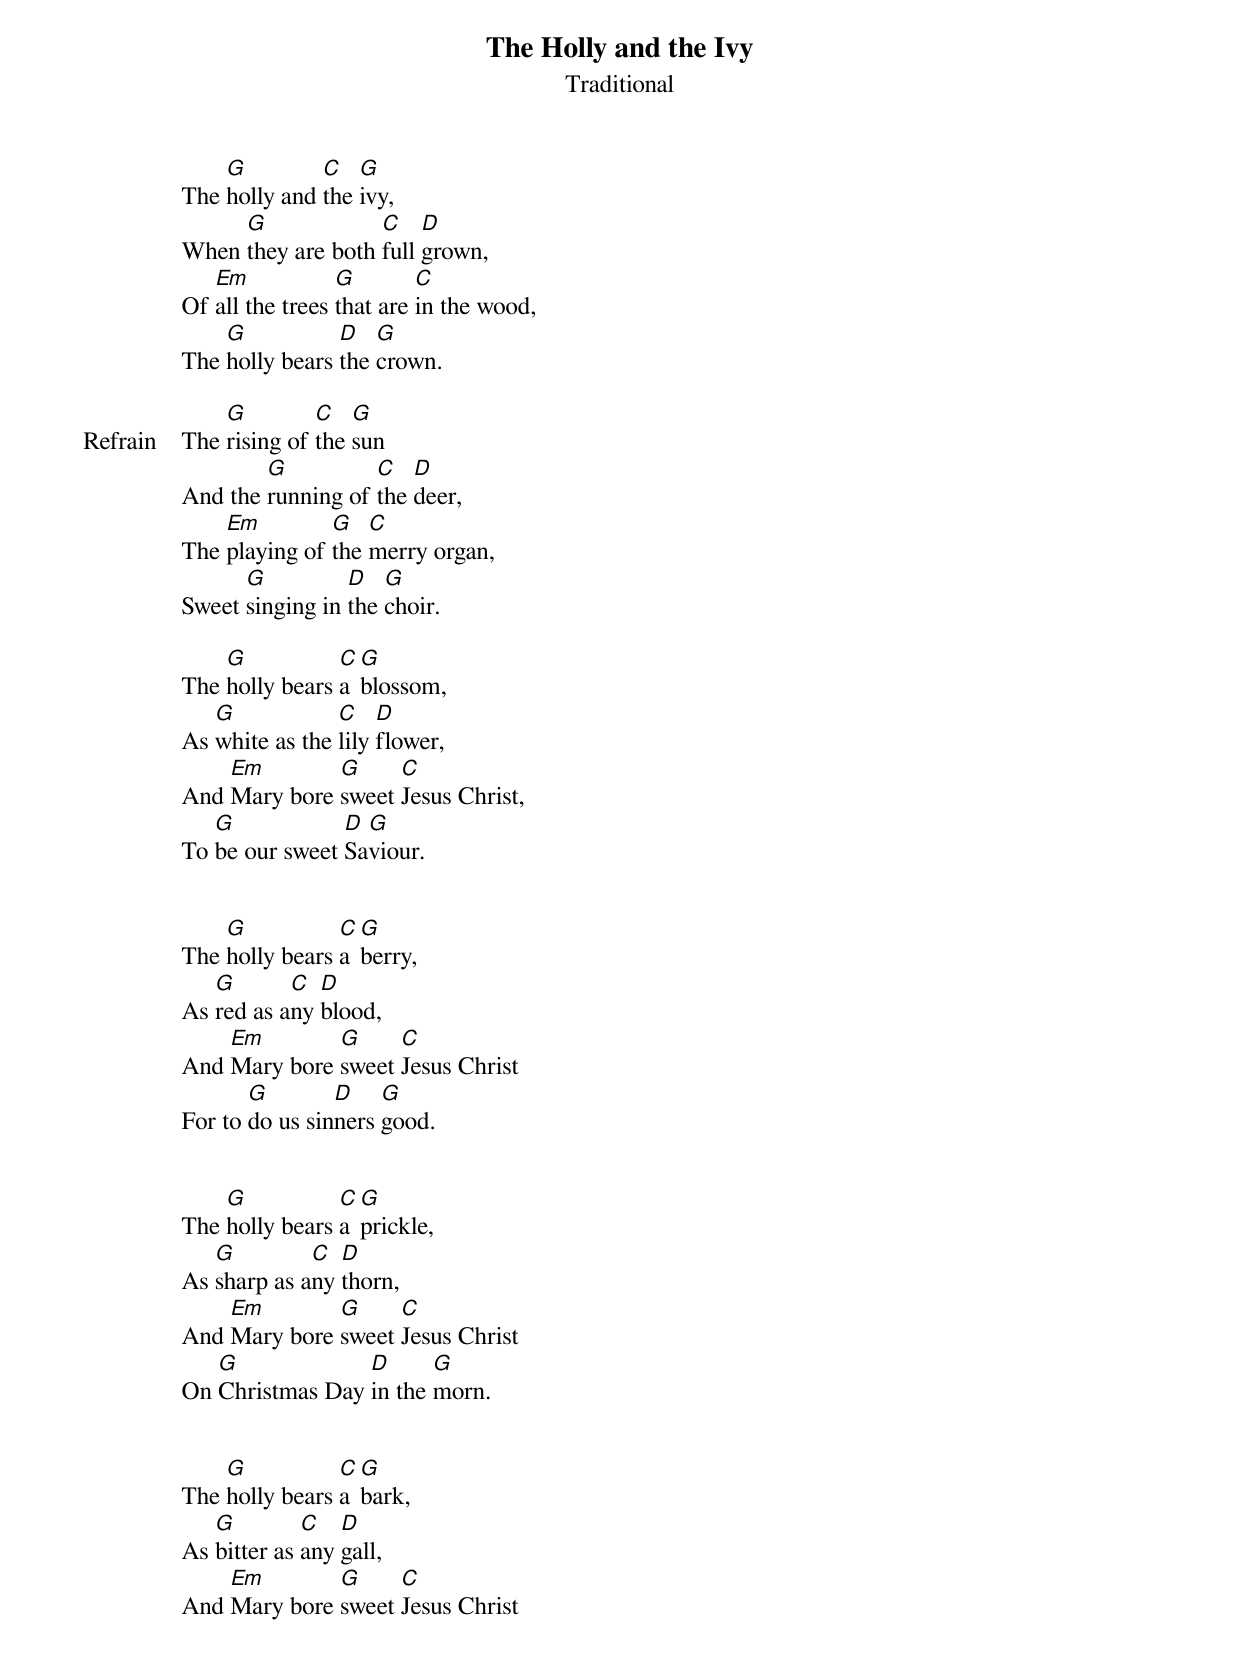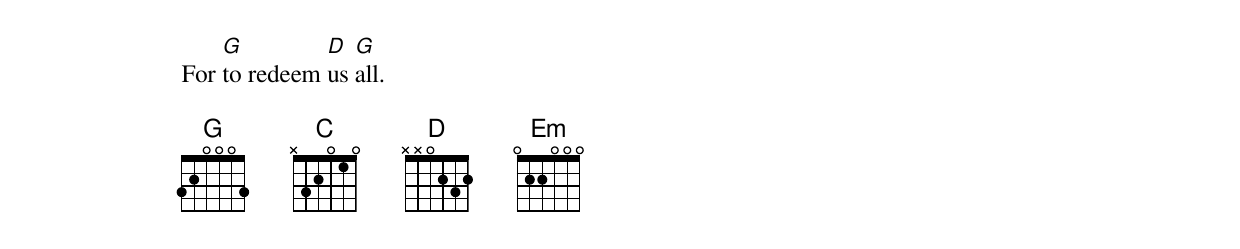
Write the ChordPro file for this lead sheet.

{define: G base-fret 1 frets 3 2 0 0 0 3}
{define: C base-fret 1 frets x 3 2 0 1 0}
{define: D base-fret 1 frets x x 0 2 3 2}
{define: Em base-fret 1 frets 0 2 2 0 0 0}
{title: The Holly and the Ivy}
{subtitle: Traditional}

{start_of_verse}
The [G]holly and [C]the [G]ivy,
When [G]they are both [C]full [D]grown,
Of [Em]all the trees [G]that are [C]in the wood,
The [G]holly bears [D]the [G]crown.
{end_of_verse}

{start_of_verse: Refrain}
The [G]rising of [C]the [G]sun
And the [G]running of [C]the [D]deer,
The [Em]playing of [G]the [C]merry organ,
Sweet [G]singing in [D]the [G]choir.
{end_of_verse}

{start_of_verse}
The [G]holly bears [C]a [G]blossom,
As [G]white as the [C]lily [D]flower,
And [Em]Mary bore [G]sweet [C]Jesus Christ,
To [G]be our sweet [D]Sa[G]viour.
{end_of_verse}

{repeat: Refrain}

{start_of_verse}
The [G]holly bears [C]a [G]berry,
As [G]red as a[C]ny [D]blood,
And [Em]Mary bore [G]sweet [C]Jesus Christ
For to [G]do us sin[D]ners [G]good.
{end_of_verse}

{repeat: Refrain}

{start_of_verse}
The [G]holly bears [C]a [G]prickle,
As [G]sharp as a[C]ny [D]thorn,
And [Em]Mary bore [G]sweet [C]Jesus Christ
On [G]Christmas Day [D]in the [G]morn.
{end_of_verse}

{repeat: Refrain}

{start_of_verse}
The [G]holly bears [C]a [G]bark,
As [G]bitter as [C]any [D]gall,
And [Em]Mary bore [G]sweet [C]Jesus Christ
For [G]to redeem [D]us [G]all.
{end_of_verse}

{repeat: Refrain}
